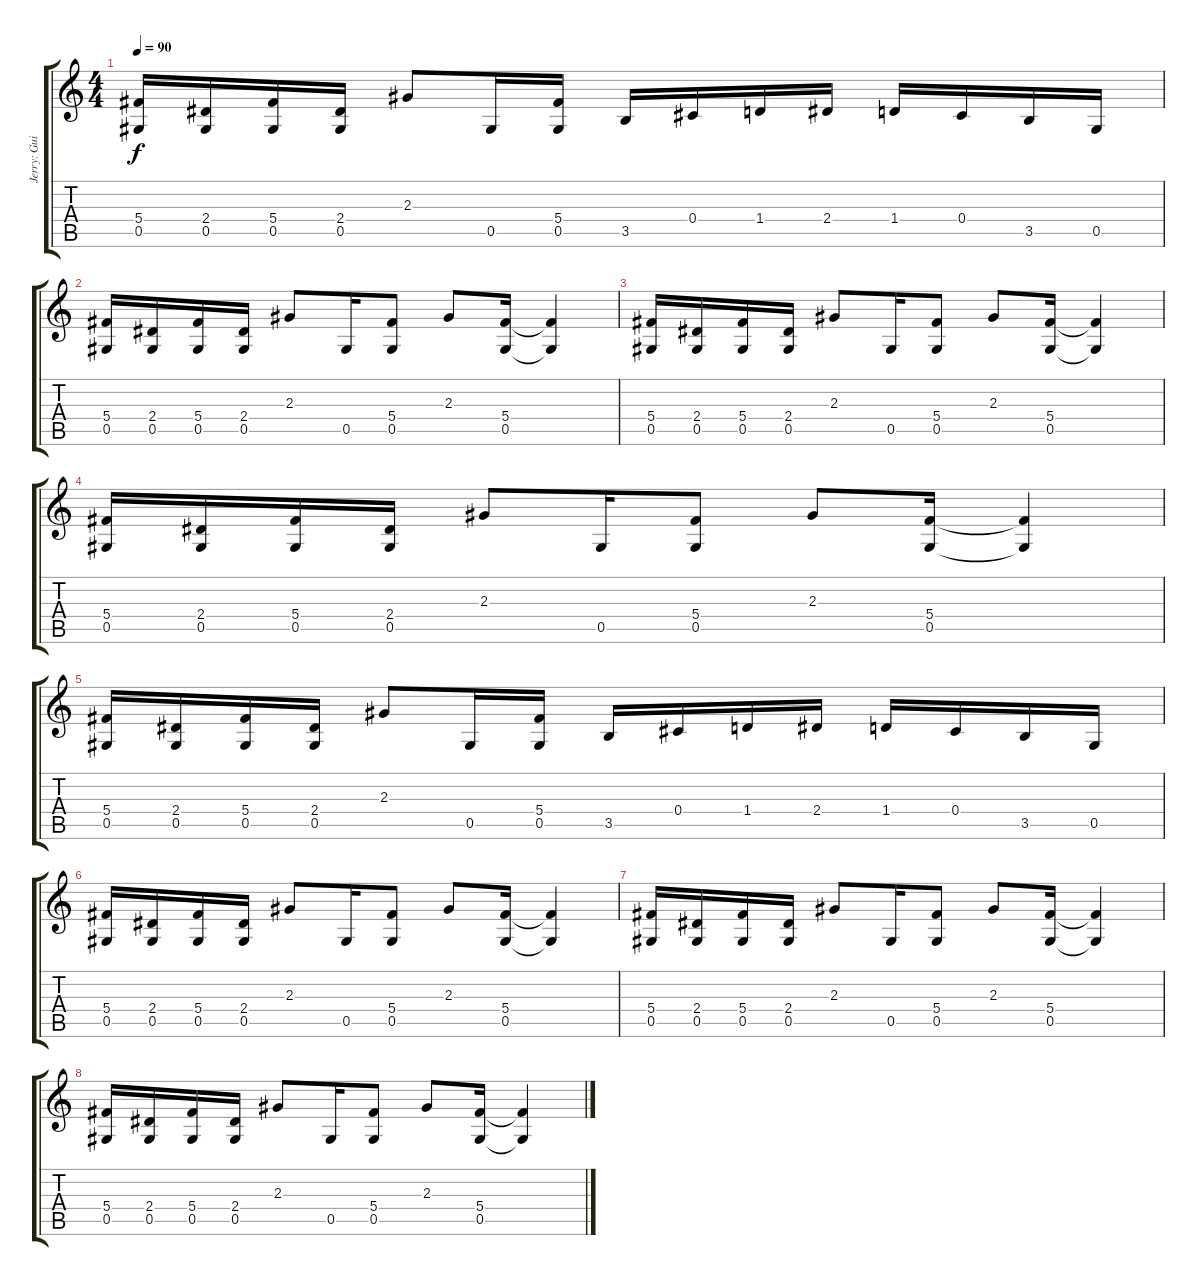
\track ("Jerry: Guitar 2" "Jerry: Gui") {instrument distortionguitar}
\staff {score tabs}
\tuning (Eb4 Bb3 Gb3 Db3 Ab2 Db2) {hide}
\ts (4 4)
\tempo 90
\clef g2
\ks c
(5.4 0.5).16{dy f} (2.4 0.5).16 (5.4 0.5).16 (2.4 0.5).16 2.3.8 0.5.16 (5.4 0.5).16 3.5.16 0.4.16 1.4.16 2.4.16 1.4.16 0.4.16 3.5.16 0.5.16 |
(5.4 0.5).16 (2.4 0.5).16 (5.4 0.5).16 (2.4 0.5).16 2.3.8 0.5.16 (5.4 0.5).8 2.3.8 (5.4 0.5).16 (5.4{t} 0.5{t}).4 |
(5.4 0.5).16 (2.4 0.5).16 (5.4 0.5).16 (2.4 0.5).16 2.3.8 0.5.16 (5.4 0.5).8 2.3.8 (5.4 0.5).16 (5.4{t} 0.5{t}).4 |
(5.4 0.5).16 (2.4 0.5).16 (5.4 0.5).16 (2.4 0.5).16 2.3.8 0.5.16 (5.4 0.5).8 2.3.8 (5.4 0.5).16 (5.4{t} 0.5{t}).4 |
(5.4 0.5).16 (2.4 0.5).16 (5.4 0.5).16 (2.4 0.5).16 2.3.8 0.5.16 (5.4 0.5).16 3.5.16 0.4.16 1.4.16 2.4.16 1.4.16 0.4.16 3.5.16 0.5.16 |
(5.4 0.5).16 (2.4 0.5).16 (5.4 0.5).16 (2.4 0.5).16 2.3.8 0.5.16 (5.4 0.5).8 2.3.8 (5.4 0.5).16 (5.4{t} 0.5{t}).4 |
(5.4 0.5).16 (2.4 0.5).16 (5.4 0.5).16 (2.4 0.5).16 2.3.8 0.5.16 (5.4 0.5).8 2.3.8 (5.4 0.5).16 (5.4{t} 0.5{t}).4 |
(5.4 0.5).16 (2.4 0.5).16 (5.4 0.5).16 (2.4 0.5).16 2.3.8 0.5.16 (5.4 0.5).8 2.3.8 (5.4 0.5).16 (5.4{t} 0.5{t}).4
